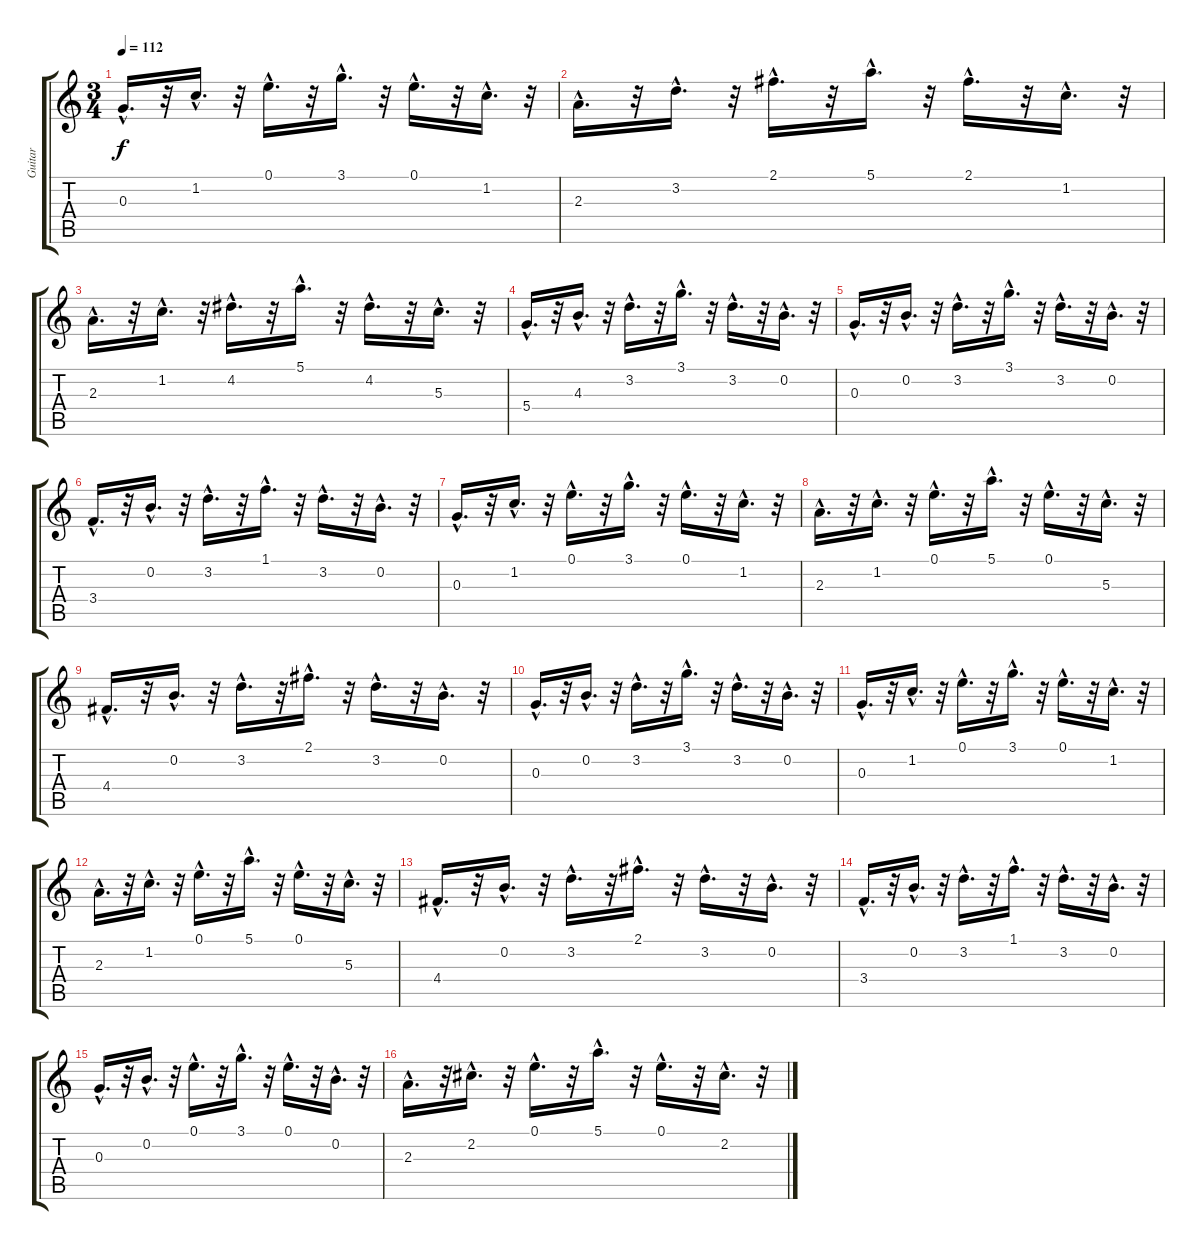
\track ("Guitar" "Guitar") {instrument acousticguitarnylon}
\staff {score tabs}
\tuning (E4 B3 G3 D3 A2 E2) {hide}
\ts (3 4)
\tempo 112
\clef g2
\ks c
0.3{hac}.16{d dy f} r.32 1.2{hac}.16{d} r.32 0.1{hac}.16{d} r.32 3.1{hac}.16{d} r.32 0.1{hac}.16{d} r.32 1.2{hac}.16{d} r.32 |
2.3{hac}.16{d} r.32 3.2{hac}.16{d} r.32 2.1{hac}.16{d} r.32 5.1{hac}.16{d} r.32 2.1{hac}.16{d} r.32 1.2{hac}.16{d} r.32 |
2.3{hac}.16{d} r.32 1.2{hac}.16{d} r.32 4.2{hac}.16{d} r.32 5.1{hac}.16{d} r.32 4.2{hac}.16{d} r.32 5.3{hac}.16{d} r.32 |
5.4{hac}.16{d} r.32 4.3{hac}.16{d} r.32 3.2{hac}.16{d} r.32 3.1{hac}.16{d} r.32 3.2{hac}.16{d} r.32 0.2{hac}.16{d} r.32 |
0.3{hac}.16{d} r.32 0.2{hac}.16{d} r.32 3.2{hac}.16{d} r.32 3.1{hac}.16{d} r.32 3.2{hac}.16{d} r.32 0.2{hac}.16{d} r.32 |
3.4{hac}.16{d} r.32 0.2{hac}.16{d} r.32 3.2{hac}.16{d} r.32 1.1{hac}.16{d} r.32 3.2{hac}.16{d} r.32 0.2{hac}.16{d} r.32 |
0.3{hac}.16{d} r.32 1.2{hac}.16{d} r.32 0.1{hac}.16{d} r.32 3.1{hac}.16{d} r.32 0.1{hac}.16{d} r.32 1.2{hac}.16{d} r.32 |
2.3{hac}.16{d} r.32 1.2{hac}.16{d} r.32 0.1{hac}.16{d} r.32 5.1{hac}.16{d} r.32 0.1{hac}.16{d} r.32 5.3{hac}.16{d} r.32 |
4.4{hac}.16{d} r.32 0.2{hac}.16{d} r.32 3.2{hac}.16{d} r.32 2.1{hac}.16{d} r.32 3.2{hac}.16{d} r.32 0.2{hac}.16{d} r.32 |
0.3{hac}.16{d} r.32 0.2{hac}.16{d} r.32 3.2{hac}.16{d} r.32 3.1{hac}.16{d} r.32 3.2{hac}.16{d} r.32 0.2{hac}.16{d} r.32 |
0.3{hac}.16{d} r.32 1.2{hac}.16{d} r.32 0.1{hac}.16{d} r.32 3.1{hac}.16{d} r.32 0.1{hac}.16{d} r.32 1.2{hac}.16{d} r.32 |
2.3{hac}.16{d} r.32 1.2{hac}.16{d} r.32 0.1{hac}.16{d} r.32 5.1{hac}.16{d} r.32 0.1{hac}.16{d} r.32 5.3{hac}.16{d} r.32 |
4.4{hac}.16{d} r.32 0.2{hac}.16{d} r.32 3.2{hac}.16{d} r.32 2.1{hac}.16{d} r.32 3.2{hac}.16{d} r.32 0.2{hac}.16{d} r.32 |
3.4{hac}.16{d} r.32 0.2{hac}.16{d} r.32 3.2{hac}.16{d} r.32 1.1{hac}.16{d} r.32 3.2{hac}.16{d} r.32 0.2{hac}.16{d} r.32 |
0.3{hac}.16{d} r.32 0.2{hac}.16{d} r.32 0.1{hac}.16{d} r.32 3.1{hac}.16{d} r.32 0.1{hac}.16{d} r.32 0.2{hac}.16{d} r.32 |
2.3{hac}.16{d} r.32 2.2{hac}.16{d} r.32 0.1{hac}.16{d} r.32 5.1{hac}.16{d} r.32 0.1{hac}.16{d} r.32 2.2{hac}.16{d} r.32
